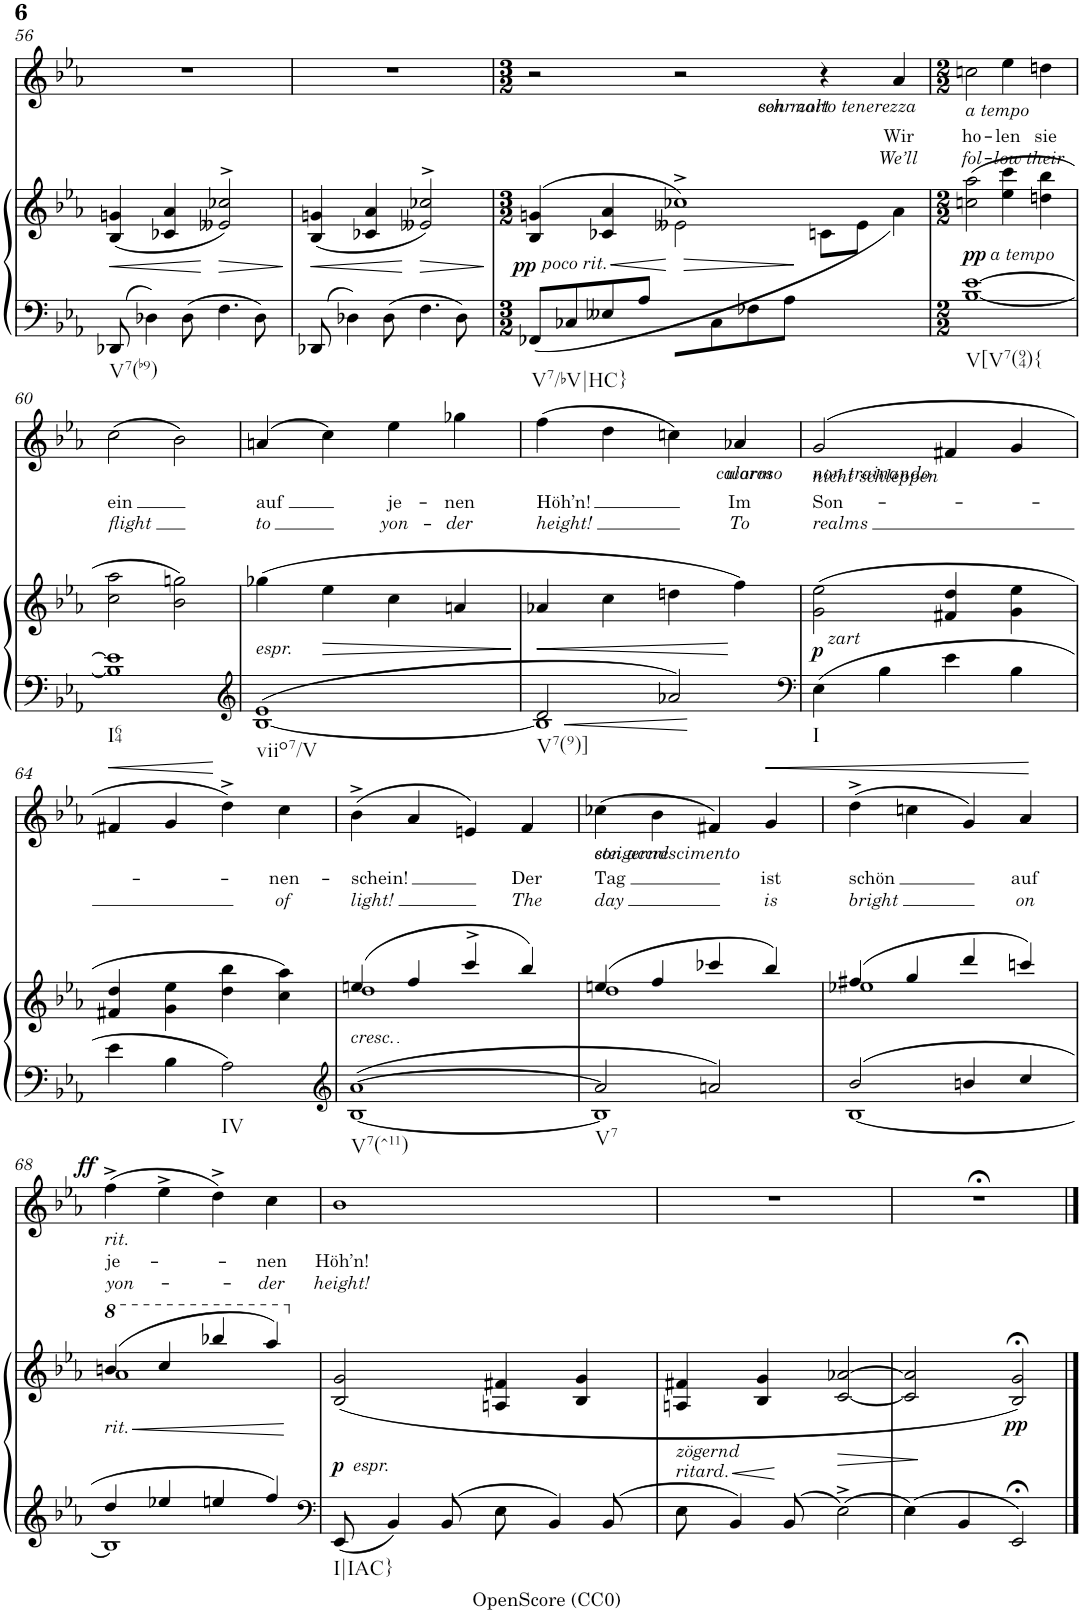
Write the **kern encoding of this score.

**kern	**kern	**dynam	**kern	**text	**text	**dynam
*part2	*part2	*part2	*part1	*part1	*part1	*part1
*staff3	*staff2	*staff2/3	*staff1	*staff1	*staff1	*staff1
*I"Piano	*	*	*I"Voice	*	*	*
*I'Pno	*	*	*	*	*	*
!!LO:PB:g=z
*clefF4	*clefG2	*	*clefG2	*	*	*
*k[b-e-a-]	*k[b-e-a-]	*	*k[b-e-a-]	*	*	*
*M2/2	*M2/2	*	*M2/2	*	*	*
=56	=56	=56	=56	=56	=56	=56
!LO:TX:b:t=V7(b9)	!	!	!	!	!	!
!	!	!LO:HP:b	!	!	!	!
8DD-X/	(4B-/ 4gn/	<	1r	.	.	.
4D-X\	.	.	.	.	.	.
.	4c-X/ 4a-/	.	.	.	.	.
8D-\	.	.	.	.	.	.
!	!	!LO:HP:n=1:b	!	!	!	!
4.F\	2e--X/^> 2cc-X/^>)	[ >	.	.	.	.
8D-\	.	.	.	.	.	.
.	.	]	.	.	.	.
=57	=57	=57	=57	=57	=57	=57
!	!	!LO:HP:b	!	!	!	!
8DD-X/	(4B-/ 4gn/	<	1r	.	.	.
4D-X\	.	.	.	.	.	.
.	4c-X/ 4a-/	.	.	.	.	.
8D-\	.	.	.	.	.	.
!	!	!LO:HP:n=1:b	!	!	!	!
4.F\	2e--X/^> 2cc-X/^>)	[ >	.	.	.	.
8D-\	.	.	.	.	.	.
.	.	]	.	.	.	.
=58	=58	=58	=58	=58	=58	=58
*M3/2	*M3/2	*	*M3/2	*	*	*
!	!LO:TX:b:i:t=poco rit.	!	!	!	!	!
!LO:TX:b:t=V7/bV|HC}	!	!	!	!	!	!
!	!	!LO:HP:b	!	!	!	!
*	*^	*	*	*	*	*
*	*	*^	*	*	*	*	*
!	!	!	!	!LO:DY:n=1:b	!	!	!	!
(<8FF-X/L	(>4B-/ 4gn/	2ryy	1ryy	< pp	2r	.	.	.
8C-X/	.	.	.	.	.	.	.	.
8E--X/	4c-X/ 4a-/	.	.	.	.	.	.	.
8A-/J	.	.	.	.	.	.	.	.
!	!	!	!	!LO:HP:n=1:b	!	!	!	!
8ryy	1cc-X^)	2e--X\	.	[ >	2r	.	.	.
8C-\	.	.	.	.	.	.	.	.
8F-X\	.	.	.	.	.	.	.	.
8A-\J	.	.	.	.	.	.	.	.
!	!	!	!	!	!LO:TX:b:i:t=sehr zart	!	!	!
!	!	!	!	!	!LO:TX:b:i:t=con molto tenerezza	!	!	!
2ryy	.	2ryy	8cn\L	]	4r	.	.	.
.	.	.	8e--\J	.	.	.	.	.
!	!	!	!	!	!	!LO:LY:b	!LO:LY:b	!
.	.	.	4a-\)	.	4a-/	Wir	We’ll	.
*	*v	*v	*v	*	*	*	*	*
=59	=59	=59	=59	=59	=59	=59
*M2/2	*M2/2	*	*M2/2	*	*	*
*	*^	*	*	*	*	*
*	*	*^	*	*	*	*	*
!	!	!	!	!	!LO:TX:b:i:t=a tempo	!	!	!
!LO:TX:b:t=V[V7(94){	!	!	!	!	!	!	!	!
!	!	!	!	!LO:DY:b	!	!LO:LY:b	!LO:LY:b	!
!	!	!	!	!LO:DY:n=1:b	!	!	!	!
*	*v	*v	*v	*	*	*	*	*
[1B- [1e-	(2ccn\ 2aa-\	pp other-dynamics	2ccn\	ho-	fol-	.
!	!	!	!	!LO:LY:b	!LO:LY:b	!
.	4ee-\ 4ccc\	.	4ee-\	-len	-low	.
!	!	!	!	!LO:LY:b	!LO:LY:b	!
.	4ddn\ 4bb-\	.	4ddn\	sie	their	.
!!LO:LB:g=z
=60	=60	=60	=60	=60	=60	=60
!LO:TX:b:t=I64	!	!	!	!	!	!
!	!	!	!	!LO:LY:b	!LO:LY:b	!
1B-] 1e-]	2cc\ 2aa-\	.	(2cc\	ein	flight	.
.	2b-\ 2ggn\)	.	2b-\)	.	.	.
=61	=61	=61	=61	=61	=61	=61
*clefG2	*	*	*	*	*	*
!	!LO:TX:b:i:t=espr.	!	!	!	!	!
!LO:TX:b:t=viio7/V	!	!	!	!	!	!
!	!	!	!	!LO:LY:b	!LO:LY:b	!
[<1B- 1e-	(4gg-X\	.	(4an/	auf	to	.
!	!	!LO:HP:b	!	!	!	!
.	4ee-\	>	4cc\)	.	.	.
!	!	!	!	!LO:LY:b	!LO:LY:b	!
.	4cc\	.	4ee-\	je-	yon-	.
!	!	!	!	!LO:LY:b	!LO:LY:b	!
.	4an/	.	4gg-X\	-nen	-der	.
.	.	]	.	.	.	.
=62	=62	=62	=62	=62	=62	=62
*^	*	*	*	*	*	*
!LO:TX:b:t=V7(9)]	!	!	!	!	!	!	!
!	!	!	!LO:HP:b	!	!LO:LY:b	!LO:LY:b	!
2d/	1B-]	4a-X/	<	(4ff\	Höh’n!	height!	.
.	.	4cc\	.	4dd\	.	.	.
2a-X/	.	4ddn\	.	4ccn\)	.	.	.
!	!	!	!	!LO:TX:b:i:t=warm	!	!	!
!	!	!	!	!LO:TX:b:i:t=caloroso	!	!	!
!	!	!	!	!	!LO:LY:b	!LO:LY:b	!
.	.	4ff\)	[	4a-X/	Im	To	.
*v	*v	*	*	*	*	*	*
=63	=63	=63	=63	=63	=63	=63
*clefF4	*	*	*	*	*	*
!	!	!	!LO:TX:b:i:t=nicht schleppen	!	!	!
!	!	!	!LO:TX:b:i:t=non trainando	!	!	!
!	!LO:TX:b:i:t=zart	!	!	!	!	!
!LO:TX:b:t=I	!	!	!	!	!	!
!	!	!LO:DY:b	!	!LO:LY:b	!LO:LY:b	!
4E-\	(2g\ 2ee-\	p	(2g/	Son-	realms	.
4B-\	.	.	.	.	.	.
4e-\	4f#X/ 4dd/	.	4f#X/	.	.	.
4B-\	4g\ 4ee-\	.	4g/	.	.	.
!!LO:LB:g=z
=64	=64	=64	=64	=64	=64	=64
!	!	!	!	!	!	!LO:HP:b
4e-\	4f#X/ 4dd/	.	4f#X/	.	.	<
4B-\	4g\ 4ee-\	.	4g/	.	.	.
!LO:TX:b:t=IV	!	!	!	!	!	!
2A-\	4dd\ 4bb-\	.	4dd^\)	.	.	[
!	!	!	!	!LO:LY:b	!LO:LY:b	!
.	4cc\ 4aa-\)	.	4cc\	-nen-	of	.
=65	=65	=65	=65	=65	=65	=65
*clefG2	*	*	*	*	*	*
*^	*^	*	*	*	*	*
!	!	!LO:TX:b:i:t=cresc.	!	!	!	!	!	!
!LO:TX:b:t=V7(^11)	!	!	!	!	!	!	!	!
!	!	!	!	!	!	!LO:LY:b	!LO:LY:b	!
[1a-	[1B-	(4een/	1dd	.	(4b-^\	-schein!	light!	.
.	.	4ff/	.	.	4a-/	.	.	.
.	.	4ccc^/	.	.	4en/)	.	.	.
!	!	!	!	!	!	!LO:LY:b	!LO:LY:b	!
.	.	4bb-/)	.	.	4f/	Der	The	.
=66	=66	=66	=66	=66	=66	=66	=66	=66
!	!	!	!	!	!LO:TX:b:i:t=steigernd	!	!	!
!	!	!	!	!	!LO:TX:b:i:t=con accrescimento	!	!	!
!LO:TX:b:t=V7	!	!	!	!	!	!	!	!
!	!	!	!	!	!	!LO:LY:b	!LO:LY:b	!
2a-/]	1B-]	(4een/	1dd	.	(4cc-X\	Tag	day	.
.	.	4ff/	.	.	4b-\	.	.	.
2an/	.	4ccc-X/	.	.	4f#X/)	.	.	.
!	!	!	!	!	!	!LO:LY:b	!LO:LY:b	!LO:HP:b
.	.	4bb-/)	.	.	4g/	ist	is	<
=67	=67	=67	=67	=67	=67	=67	=67	=67
!	!	!	!	!	!	!LO:LY:b	!LO:LY:b	!
2b-/	[1B-	(4ff#X/	1ee-X	.	(4dd^\	schön	bright	.
.	.	4gg/	.	.	4ccn\	.	.	.
4bn/	.	4ddd/	.	.	4g/)	.	.	.
!	!	!	!	!	!	!LO:LY:b	!LO:LY:b	!
4cc/	.	4cccn/)	.	.	4a-/	auf	on	[
!!LO:LB:g=z
=68	=68	=68	=68	=68	=68	=68	=68	=68
!	!	!	!	!	!LO:TX:b:i:t=rit.	!	!	!
!	!	!LO:TX:b:i:t=rit.	!	!	!	!	!	!
!	!	!	!	!LO:HP:b	!	!LO:LY:b	!LO:LY:b	!LO:DY:a
4dd/	1B-]	(4bbn/	1aa-	<	(4ff^\	je-	yon-	ff
*	*	*8va	*	*	*	*	*	*
4ee-X/	.	4ccc/	.	.	4ee-^\	.	.	.
4een/	.	4bbb-X/	.	.	4dd^\)	.	.	.
!	!	!	!	!	!	!LO:LY:b	!LO:LY:b	!
4ff/	.	4aaa-/)	.	[	4cc\	-nen	-der	.
*v	*v	*	*	*	*	*	*	*
*	*v	*v	*	*	*	*	*
=69	=69	=69	=69	=69	=69	=69
*clefF4	*	*	*	*	*	*
*	*X8va	*	*	*	*	*
!LO:TX:b:t=I|IAC}	!	!	!	!	!	!
!	!	!LO:DY:a=2	!	!LO:LY:b	!LO:LY:b	!
!	!	!LO:DY:n=1:a=2	!	!	!	!
8EE-/	(2B-/ 2g/	p other-dynamics	1b-	Höh’n!	height!	.
4BB-/	.	.	.	.	.	.
8BB-/	.	.	.	.	.	.
8E-\	4An/ 4f#X/	.	.	.	.	.
4BB-/	.	.	.	.	.	.
.	4B-/ 4g/	.	.	.	.	.
8BB-/	.	.	.	.	.	.
=70	=70	=70	=70	=70	=70	=70
!	!LO:TX:b:i:t=zögernd	!	!	!	!	!
!	!LO:TX:b:i:t=ritard.	!	!	!	!	!
!	!	!LO:HP:b	!	!	!	!
8E-\	4An/ 4f#X/	<	1r	.	.	.
4BB-/	.	.	.	.	.	.
.	4B-/ 4g/	[	.	.	.	.
8BB-/	.	.	.	.	.	.
!	!	!LO:HP:b	!	!	!	!
[2E-^\	[2c/ [2a-X/	>	.	.	.	.
.	.	]	.	.	.	.
=71	=71	=71	=71	=71	=71	=71
4E-\]	2c/] 2a-/]	.	1r;<	.	.	.
4BB-/	.	.	.	.	.	.
!	!	!LO:DY:b	!	!	!	!
2EE-;</	2B-/;< 2g/;<)	pp	.	.	.	.
==	==	==	==	==	==	==
*-	*-	*-	*-	*-	*-	*-
